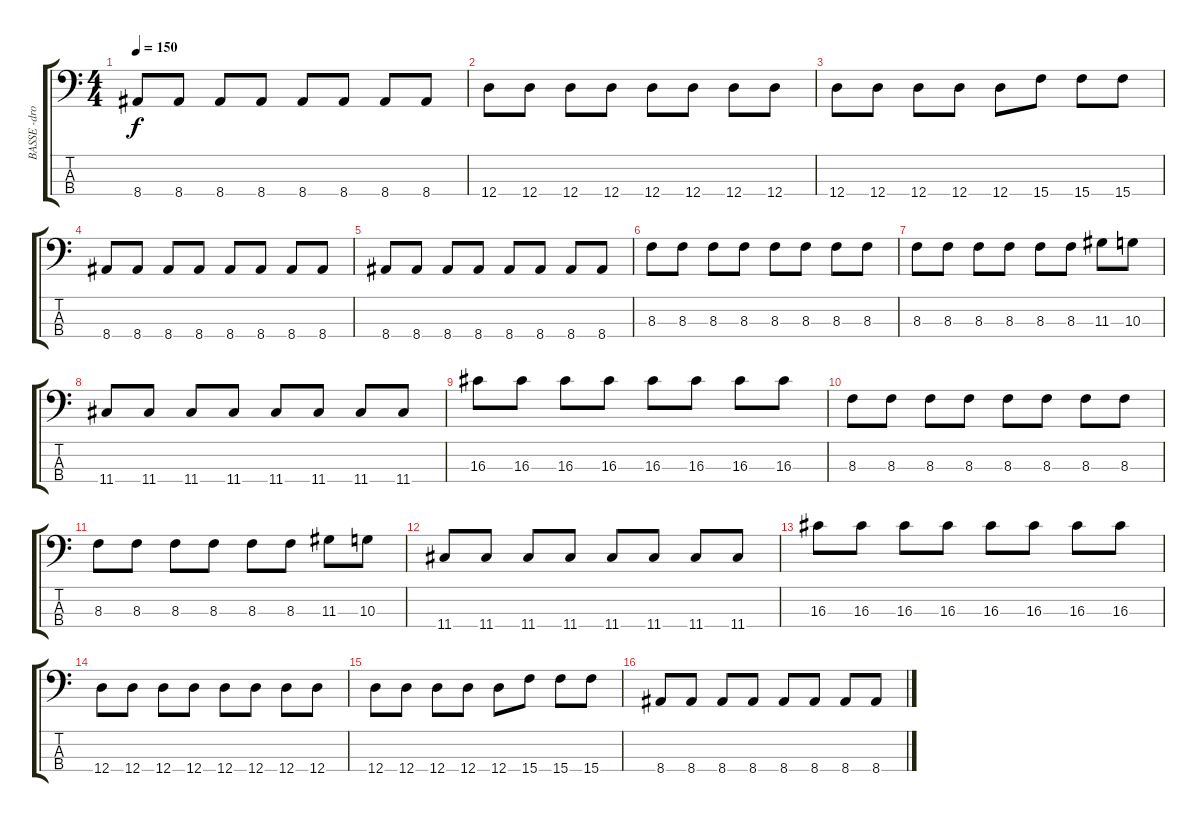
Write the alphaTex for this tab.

\track ("BASSE -drop D-" "BASSE -dro") {instrument electricbassfinger}
\staff {score tabs}
\tuning (G2 D2 A1 D1) {hide}
\ts (4 4)
\tempo 150
\clef f4
\ks c
8.4.8{dy f} 8.4.8 8.4.8 8.4.8 8.4.8 8.4.8 8.4.8 8.4.8 |
12.4.8 12.4.8 12.4.8 12.4.8 12.4.8 12.4.8 12.4.8 12.4.8 |
12.4.8 12.4.8 12.4.8 12.4.8 12.4.8 15.4.8 15.4.8 15.4.8 |
8.4.8 8.4.8 8.4.8 8.4.8 8.4.8 8.4.8 8.4.8 8.4.8 |
8.4.8 8.4.8 8.4.8 8.4.8 8.4.8 8.4.8 8.4.8 8.4.8 |
8.3.8 8.3.8 8.3.8 8.3.8 8.3.8 8.3.8 8.3.8 8.3.8 |
8.3.8 8.3.8 8.3.8 8.3.8 8.3.8 8.3.8 11.3.8 10.3.8 |
11.4.8 11.4.8 11.4.8 11.4.8 11.4.8 11.4.8 11.4.8 11.4.8 |
16.3.8 16.3.8 16.3.8 16.3.8 16.3.8 16.3.8 16.3.8 16.3.8 |
8.3.8 8.3.8 8.3.8 8.3.8 8.3.8 8.3.8 8.3.8 8.3.8 |
8.3.8 8.3.8 8.3.8 8.3.8 8.3.8 8.3.8 11.3.8 10.3.8 |
11.4.8 11.4.8 11.4.8 11.4.8 11.4.8 11.4.8 11.4.8 11.4.8 |
16.3.8 16.3.8 16.3.8 16.3.8 16.3.8 16.3.8 16.3.8 16.3.8 |
12.4.8 12.4.8 12.4.8 12.4.8 12.4.8 12.4.8 12.4.8 12.4.8 |
12.4.8 12.4.8 12.4.8 12.4.8 12.4.8 15.4.8 15.4.8 15.4.8 |
8.4.8 8.4.8 8.4.8 8.4.8 8.4.8 8.4.8 8.4.8 8.4.8
